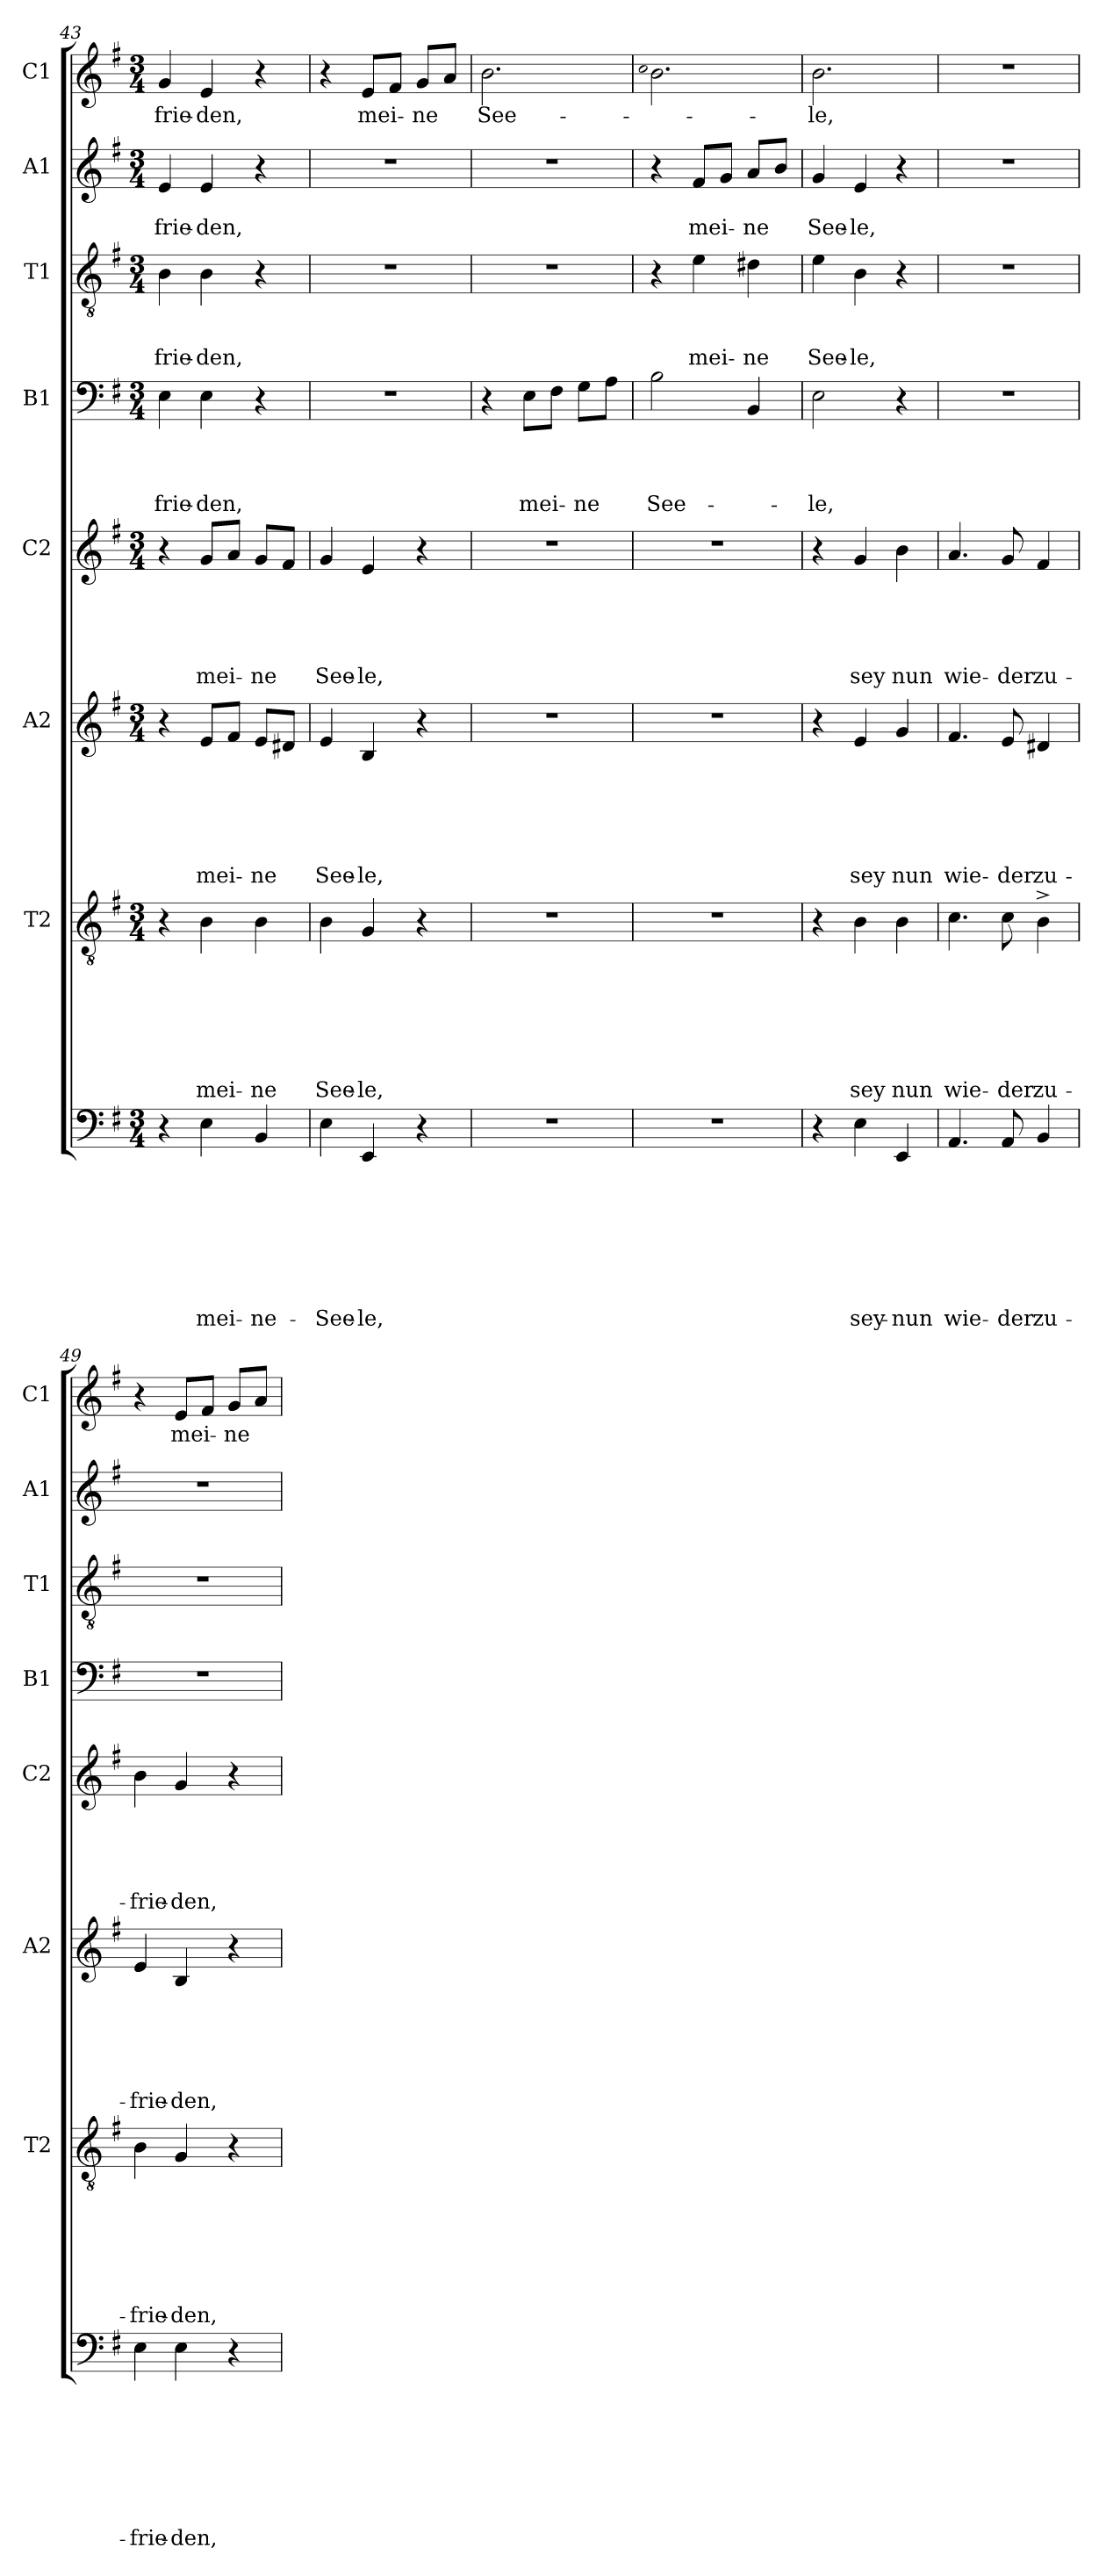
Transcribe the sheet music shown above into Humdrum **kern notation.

**kern	**text	**text	**text	**text	**text	**text	**text	**text	**kern	**text	**text	**text	**text	**text	**text	**text	**kern	**text	**text	**text	**text	**text	**text	**kern	**text	**text	**text	**text	**text	**kern	**text	**text	**text	**text	**kern	**text	**text	**text	**kern	**text	**text	**kern	**text
*part8	*part8	*part8	*part8	*part8	*part8	*part8	*part8	*part8	*part7	*part7	*part7	*part7	*part7	*part7	*part7	*part7	*part6	*part6	*part6	*part6	*part6	*part6	*part6	*part5	*part5	*part5	*part5	*part5	*part5	*part4	*part4	*part4	*part4	*part4	*part3	*part3	*part3	*part3	*part2	*part2	*part2	*part1	*part1
*staff8	*staff8	*staff8	*staff8	*staff8	*staff8	*staff8	*staff8	*staff8	*staff7	*staff7	*staff7	*staff7	*staff7	*staff7	*staff7	*staff7	*staff6	*staff6	*staff6	*staff6	*staff6	*staff6	*staff6	*staff5	*staff5	*staff5	*staff5	*staff5	*staff5	*staff4	*staff4	*staff4	*staff4	*staff4	*staff3	*staff3	*staff3	*staff3	*staff2	*staff2	*staff2	*staff1	*staff1
*	*	*	*	*	*	*	*	*	*I"T2	*	*	*	*	*	*	*	*I"A2	*	*	*	*	*	*	*I"C2	*	*	*	*	*	*I"B1	*	*	*	*	*I"T1	*	*	*	*I"A1	*	*	*I"C1	*
*	*	*	*	*	*	*	*	*	*I'T2	*	*	*	*	*	*	*	*I'A2	*	*	*	*	*	*	*I'C2	*	*	*	*	*	*I'B1	*	*	*	*	*I'T1	*	*	*	*I'A1	*	*	*I'C1	*
*clefF4	*	*	*	*	*	*	*	*	*clefGv2	*	*	*	*	*	*	*	*clefG2	*	*	*	*	*	*	*clefG2	*	*	*	*	*	*clefF4	*	*	*	*	*clefGv2	*	*	*	*clefG2	*	*	*clefG2	*
*k[f#]	*	*	*	*	*	*	*	*	*k[f#]	*	*	*	*	*	*	*	*k[f#]	*	*	*	*	*	*	*k[f#]	*	*	*	*	*	*k[f#]	*	*	*	*	*k[f#]	*	*	*	*k[f#]	*	*	*k[f#]	*
*G:	*	*	*	*	*	*	*	*	*G:	*	*	*	*	*	*	*	*G:	*	*	*	*	*	*	*G:	*	*	*	*	*	*G:	*	*	*	*	*G:	*	*	*	*G:	*	*	*G:	*
*M3/4	*	*	*	*	*	*	*	*	*M3/4	*	*	*	*	*	*	*	*M3/4	*	*	*	*	*	*	*M3/4	*	*	*	*	*	*M3/4	*	*	*	*	*M3/4	*	*	*	*M3/4	*	*	*M3/4	*
=43	=43	=43	=43	=43	=43	=43	=43	=43	=43	=43	=43	=43	=43	=43	=43	=43	=43	=43	=43	=43	=43	=43	=43	=43	=43	=43	=43	=43	=43	=43	=43	=43	=43	=43	=43	=43	=43	=43	=43	=43	=43	=43	=43
!	!	!	!	!	!	!	!	!	!	!	!	!	!	!	!	!	!	!	!	!	!	!	!	!	!	!	!	!	!	!	!	!	!	!LO:LY:b	!	!	!	!LO:LY:b	!	!	!LO:LY:b	!	!LO:LY:b
4r	.	.	.	.	.	.	.	.	4r	.	.	.	.	.	.	.	4r	.	.	.	.	.	.	4r	.	.	.	.	.	4E\	.	.	.	-frie-	4B\	.	.	-frie-	4e/	.	-frie-	4g/	-frie-
!	!	!	!	!	!	!	!	!LO:LY:b	!	!	!	!	!	!	!	!LO:LY:b	!	!	!	!	!	!	!LO:LY:b	!	!	!	!	!	!LO:LY:b	!	!	!	!	!LO:LY:b:rj	!	!	!	!LO:LY:b:rj	!	!	!LO:LY:b:rj	!	!LO:LY:b:rj
4E\	.	.	.	.	.	.	.	mei-	4B\	.	.	.	.	.	.	mei-	8e/L	.	.	.	.	.	mei-	8g/L	.	.	.	.	mei-	4E\	.	.	.	-den,	4B\	.	.	-den,	4e/	.	-den,	4e/	-den,
.	.	.	.	.	.	.	.	.	.	.	.	.	.	.	.	.	8f#/J	.	.	.	.	.	.	8a/J	.	.	.	.	.	.	.	.	.	.	.	.	.	.	.	.	.	.	.
!	!	!	!	!	!	!	!	!LO:LY:b:rj	!	!	!	!	!	!	!	!LO:LY:b:rj	!	!	!	!	!	!	!LO:LY:b	!	!	!	!	!	!LO:LY:b	!	!	!	!	!	!	!	!	!	!	!	!	!	!
4BB/	.	.	.	.	.	.	.	-ne-	4B\	.	.	.	.	.	.	-ne	8e/L	.	.	.	.	.	-ne	8g/L	.	.	.	.	-ne	4r	.	.	.	.	4r	.	.	.	4r	.	.	4r	.
.	.	.	.	.	.	.	.	.	.	.	.	.	.	.	.	.	8d#X/J	.	.	.	.	.	.	8f#/J	.	.	.	.	.	.	.	.	.	.	.	.	.	.	.	.	.	.	.
=44	=44	=44	=44	=44	=44	=44	=44	=44	=44	=44	=44	=44	=44	=44	=44	=44	=44	=44	=44	=44	=44	=44	=44	=44	=44	=44	=44	=44	=44	=44	=44	=44	=44	=44	=44	=44	=44	=44	=44	=44	=44	=44	=44
!	!	!	!	!	!	!	!	!LO:LY:b	!	!	!	!	!	!	!	!LO:LY:b	!	!	!	!	!	!	!LO:LY:b	!	!	!	!	!	!LO:LY:b	!LO:N:vis=1	!	!	!	!	!LO:N:vis=1	!	!	!	!LO:N:vis=1	!	!	!	!
4E\	.	.	.	.	.	.	.	-See-	4B\	.	.	.	.	.	.	See-	4e/	.	.	.	.	.	See-	4g/	.	.	.	.	See-	2.r	.	.	.	.	2.r	.	.	.	2.r	.	.	4r	.
!	!	!	!	!	!	!	!	!LO:LY:b:rj	!	!	!	!	!	!	!	!LO:LY:b:rj	!	!	!	!	!	!	!LO:LY:b:rj	!	!	!	!	!	!LO:LY:b:rj	!	!	!	!	!	!	!	!	!	!	!	!	!	!LO:LY:b
4EE/	.	.	.	.	.	.	.	-le,	4G/	.	.	.	.	.	.	-le,	4B/	.	.	.	.	.	-le,	4e/	.	.	.	.	-le,	.	.	.	.	.	.	.	.	.	.	.	.	8e/L	mei-
.	.	.	.	.	.	.	.	.	.	.	.	.	.	.	.	.	.	.	.	.	.	.	.	.	.	.	.	.	.	.	.	.	.	.	.	.	.	.	.	.	.	8f#/J	.
!	!	!	!	!	!	!	!	!	!	!	!	!	!	!	!	!	!	!	!	!	!	!	!	!	!	!	!	!	!	!	!	!	!	!	!	!	!	!	!	!	!	!	!LO:LY:b
4r	.	.	.	.	.	.	.	.	4r	.	.	.	.	.	.	.	4r	.	.	.	.	.	.	4r	.	.	.	.	.	.	.	.	.	.	.	.	.	.	.	.	.	8g/L	-ne
.	.	.	.	.	.	.	.	.	.	.	.	.	.	.	.	.	.	.	.	.	.	.	.	.	.	.	.	.	.	.	.	.	.	.	.	.	.	.	.	.	.	8a/J	.
=45	=45	=45	=45	=45	=45	=45	=45	=45	=45	=45	=45	=45	=45	=45	=45	=45	=45	=45	=45	=45	=45	=45	=45	=45	=45	=45	=45	=45	=45	=45	=45	=45	=45	=45	=45	=45	=45	=45	=45	=45	=45	=45	=45
!LO:N:vis=1	!	!	!	!	!	!	!	!	!LO:N:vis=1	!	!	!	!	!	!	!	!LO:N:vis=1	!	!	!	!	!	!	!LO:N:vis=1	!	!	!	!	!	!	!	!	!	!	!LO:N:vis=1	!	!	!	!LO:N:vis=1	!	!	!	!LO:LY:b
2.r	.	.	.	.	.	.	.	.	2.r	.	.	.	.	.	.	.	2.r	.	.	.	.	.	.	2.r	.	.	.	.	.	4r	.	.	.	.	2.r	.	.	.	2.r	.	.	2.b\	See-
!	!	!	!	!	!	!	!	!	!	!	!	!	!	!	!	!	!	!	!	!	!	!	!	!	!	!	!	!	!	!	!	!	!	!LO:LY:b	!	!	!	!	!	!	!	!	!
.	.	.	.	.	.	.	.	.	.	.	.	.	.	.	.	.	.	.	.	.	.	.	.	.	.	.	.	.	.	8E\L	.	.	.	mei-	.	.	.	.	.	.	.	.	.
.	.	.	.	.	.	.	.	.	.	.	.	.	.	.	.	.	.	.	.	.	.	.	.	.	.	.	.	.	.	8F#\J	.	.	.	.	.	.	.	.	.	.	.	.	.
!	!	!	!	!	!	!	!	!	!	!	!	!	!	!	!	!	!	!	!	!	!	!	!	!	!	!	!	!	!	!	!	!	!	!LO:LY:b	!	!	!	!	!	!	!	!	!
.	.	.	.	.	.	.	.	.	.	.	.	.	.	.	.	.	.	.	.	.	.	.	.	.	.	.	.	.	.	8G\L	.	.	.	-ne	.	.	.	.	.	.	.	.	.
.	.	.	.	.	.	.	.	.	.	.	.	.	.	.	.	.	.	.	.	.	.	.	.	.	.	.	.	.	.	8A\J	.	.	.	.	.	.	.	.	.	.	.	.	.
!!LO:PB:g=z
=46	=46	=46	=46	=46	=46	=46	=46	=46	=46	=46	=46	=46	=46	=46	=46	=46	=46	=46	=46	=46	=46	=46	=46	=46	=46	=46	=46	=46	=46	=46	=46	=46	=46	=46	=46	=46	=46	=46	=46	=46	=46	=46	=46
!	!	!	!	!	!	!	!	!	!	!	!	!	!	!	!	!	!	!	!	!	!	!	!	!	!	!	!	!	!	!	!	!	!	!	!	!	!	!	!	!	!	!LO:N:head=open	!
.	.	.	.	.	.	.	.	.	.	.	.	.	.	.	.	.	.	.	.	.	.	.	.	.	.	.	.	.	.	.	.	.	.	.	.	.	.	.	.	.	.	1qcc	.
!LO:N:vis=1	!	!	!	!	!	!	!	!	!LO:N:vis=1	!	!	!	!	!	!	!	!LO:N:vis=1	!	!	!	!	!	!	!LO:N:vis=1	!	!	!	!	!	!	!	!	!	!LO:LY:b	!	!	!	!	!	!	!	!	!
2.r	.	.	.	.	.	.	.	.	2.r	.	.	.	.	.	.	.	2.r	.	.	.	.	.	.	2.r	.	.	.	.	.	2B\	.	.	.	See-	4r	.	.	.	4r	.	.	2.b\	.
!	!	!	!	!	!	!	!	!	!	!	!	!	!	!	!	!	!	!	!	!	!	!	!	!	!	!	!	!	!	!	!	!	!	!	!	!	!	!LO:LY:b	!	!	!LO:LY:b	!	!
.	.	.	.	.	.	.	.	.	.	.	.	.	.	.	.	.	.	.	.	.	.	.	.	.	.	.	.	.	.	.	.	.	.	.	4e\	.	.	mei-	8f#/L	.	mei-	.	.
.	.	.	.	.	.	.	.	.	.	.	.	.	.	.	.	.	.	.	.	.	.	.	.	.	.	.	.	.	.	.	.	.	.	.	.	.	.	.	8g/J	.	.	.	.
!	!	!	!	!	!	!	!	!	!	!	!	!	!	!	!	!	!	!	!	!	!	!	!	!	!	!	!	!	!	!	!	!	!	!	!	!	!	!LO:LY:b	!	!	!LO:LY:b	!	!
.	.	.	.	.	.	.	.	.	.	.	.	.	.	.	.	.	.	.	.	.	.	.	.	.	.	.	.	.	.	4BB/	.	.	.	.	4d#X\	.	.	-ne	8a/L	.	-ne	.	.
.	.	.	.	.	.	.	.	.	.	.	.	.	.	.	.	.	.	.	.	.	.	.	.	.	.	.	.	.	.	.	.	.	.	.	.	.	.	.	8b/J	.	.	.	.
=47	=47	=47	=47	=47	=47	=47	=47	=47	=47	=47	=47	=47	=47	=47	=47	=47	=47	=47	=47	=47	=47	=47	=47	=47	=47	=47	=47	=47	=47	=47	=47	=47	=47	=47	=47	=47	=47	=47	=47	=47	=47	=47	=47
!	!	!	!	!	!	!	!	!	!	!	!	!	!	!	!	!	!	!	!	!	!	!	!	!	!	!	!	!	!	!	!	!	!	!LO:LY:b	!	!	!	!LO:LY:b	!	!	!LO:LY:b	!	!LO:LY:b
4r	.	.	.	.	.	.	.	.	4r	.	.	.	.	.	.	.	4r	.	.	.	.	.	.	4r	.	.	.	.	.	2E\	.	.	.	-le,	4e\	.	.	See-	4g/	.	See-	2.b\	-le,
!	!	!	!	!	!	!	!	!LO:LY:b	!	!	!	!	!	!	!	!LO:LY:b	!	!	!	!	!	!	!LO:LY:b	!	!	!	!	!	!LO:LY:b	!	!	!	!	!	!	!	!	!LO:LY:b	!	!	!LO:LY:b	!	!
4E\	.	.	.	.	.	.	.	sey-	4B\	.	.	.	.	.	.	sey	4e/	.	.	.	.	.	sey	4g/	.	.	.	.	sey	.	.	.	.	.	4B\	.	.	-le,	4e/	.	-le,	.	.
!	!	!	!	!	!	!	!	!LO:LY:b	!	!	!	!	!	!	!	!LO:LY:b	!	!	!	!	!	!	!LO:LY:b	!	!	!	!	!	!LO:LY:b	!	!	!	!	!	!	!	!	!	!	!	!	!	!
4EE/	.	.	.	.	.	.	.	-nun	4B\	.	.	.	.	.	.	nun	4g/	.	.	.	.	.	nun	4b\	.	.	.	.	nun	4r	.	.	.	.	4r	.	.	.	4r	.	.	.	.
=48	=48	=48	=48	=48	=48	=48	=48	=48	=48	=48	=48	=48	=48	=48	=48	=48	=48	=48	=48	=48	=48	=48	=48	=48	=48	=48	=48	=48	=48	=48	=48	=48	=48	=48	=48	=48	=48	=48	=48	=48	=48	=48	=48
!	!	!	!	!	!	!	!	!LO:LY:b	!	!	!	!	!	!	!	!LO:LY:b	!	!	!	!	!	!	!LO:LY:b	!	!	!	!	!	!LO:LY:b	!LO:N:vis=1	!	!	!	!	!LO:N:vis=1	!	!	!	!LO:N:vis=1	!	!	!LO:N:vis=1	!
4.AA/	.	.	.	.	.	.	.	wie-	4.c\	.	.	.	.	.	.	wie-	4.f#/	.	.	.	.	.	wie-	4.a/	.	.	.	.	wie-	2.r	.	.	.	.	2.r	.	.	.	2.r	.	.	2.r	.
!	!	!	!	!	!	!	!	!LO:LY:b	!	!	!	!	!	!	!	!LO:LY:b	!	!	!	!	!	!	!LO:LY:b	!	!	!	!	!	!LO:LY:b	!	!	!	!	!	!	!	!	!	!	!	!	!	!
8AA/	.	.	.	.	.	.	.	-der	8c\	.	.	.	.	.	.	-der	8e/	.	.	.	.	.	-der	8g/	.	.	.	.	-der	.	.	.	.	.	.	.	.	.	.	.	.	.	.
!	!	!	!	!	!	!	!	!LO:LY:b	!	!	!	!	!	!	!	!LO:LY:b	!	!	!	!	!	!	!LO:LY:b	!	!	!	!	!	!LO:LY:b	!	!	!	!	!	!	!	!	!	!	!	!	!	!
4BB/	.	.	.	.	.	.	.	zu-	4B^>\	.	.	.	.	.	.	zu-	4d#X/	.	.	.	.	.	zu-	4f#/	.	.	.	.	zu-	.	.	.	.	.	.	.	.	.	.	.	.	.	.
=49	=49	=49	=49	=49	=49	=49	=49	=49	=49	=49	=49	=49	=49	=49	=49	=49	=49	=49	=49	=49	=49	=49	=49	=49	=49	=49	=49	=49	=49	=49	=49	=49	=49	=49	=49	=49	=49	=49	=49	=49	=49	=49	=49
!	!	!	!	!	!	!	!	!LO:LY:b	!	!	!	!	!	!	!	!LO:LY:b	!	!	!	!	!	!	!LO:LY:b	!	!	!	!	!	!LO:LY:b	!LO:N:vis=1	!	!	!	!	!LO:N:vis=1	!	!	!	!LO:N:vis=1	!	!	!	!
4E\	.	.	.	.	.	.	.	-frie-	4B\	.	.	.	.	.	.	-frie-	4e/	.	.	.	.	.	-frie-	4b\	.	.	.	.	-frie-	2.r	.	.	.	.	2.r	.	.	.	2.r	.	.	4r	.
!	!	!	!	!	!	!	!	!LO:LY:b:rj	!	!	!	!	!	!	!	!LO:LY:b:rj	!	!	!	!	!	!	!LO:LY:b:rj	!	!	!	!	!	!LO:LY:b:rj	!	!	!	!	!	!	!	!	!	!	!	!	!	!LO:LY:b
4E\	.	.	.	.	.	.	.	-den,	4G/	.	.	.	.	.	.	-den,	4B/	.	.	.	.	.	-den,	4g/	.	.	.	.	-den,	.	.	.	.	.	.	.	.	.	.	.	.	8e/L	mei-
.	.	.	.	.	.	.	.	.	.	.	.	.	.	.	.	.	.	.	.	.	.	.	.	.	.	.	.	.	.	.	.	.	.	.	.	.	.	.	.	.	.	8f#/J	.
!	!	!	!	!	!	!	!	!	!	!	!	!	!	!	!	!	!	!	!	!	!	!	!	!	!	!	!	!	!	!	!	!	!	!	!	!	!	!	!	!	!	!	!LO:LY:b
4r	.	.	.	.	.	.	.	.	4r	.	.	.	.	.	.	.	4r	.	.	.	.	.	.	4r	.	.	.	.	.	.	.	.	.	.	.	.	.	.	.	.	.	8g/L	-ne
.	.	.	.	.	.	.	.	.	.	.	.	.	.	.	.	.	.	.	.	.	.	.	.	.	.	.	.	.	.	.	.	.	.	.	.	.	.	.	.	.	.	8a/J	.
=	=	=	=	=	=	=	=	=	=	=	=	=	=	=	=	=	=	=	=	=	=	=	=	=	=	=	=	=	=	=	=	=	=	=	=	=	=	=	=	=	=	=	=
*-	*-	*-	*-	*-	*-	*-	*-	*-	*-	*-	*-	*-	*-	*-	*-	*-	*-	*-	*-	*-	*-	*-	*-	*-	*-	*-	*-	*-	*-	*-	*-	*-	*-	*-	*-	*-	*-	*-	*-	*-	*-	*-	*-
